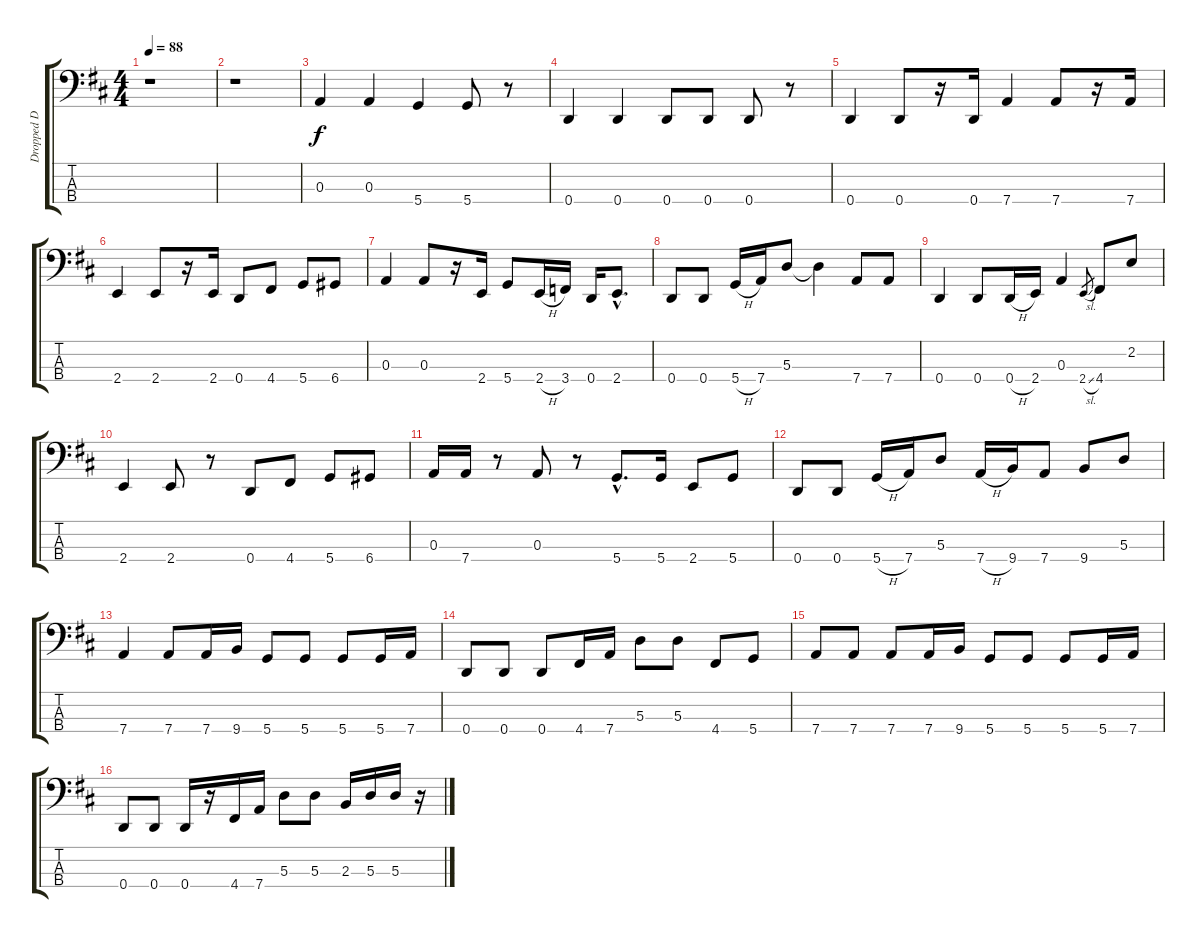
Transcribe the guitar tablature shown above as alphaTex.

\track ("Dropped D bass" "Dropped D ") {instrument electricbasspick}
\staff {score tabs}
\tuning (G2 D2 A1 D1) {hide}
\ts (4 4)
\tempo 88
\clef f4
\ks d
r.1{dy f instrument electricbasspick} |
r.1 |
0.3.4 0.3.4 5.4.4 5.4.8 r.8 |
0.4.4 0.4.4 0.4.8 0.4.8 0.4.8 r.8 |
0.4.4 0.4.8 r.16 0.4.16 7.4.4 7.4.8 r.16 7.4.16 |
2.4.4 2.4.8 r.16 2.4.16 0.4.8 4.4.8 5.4.8 6.4.8 |
0.3.4 0.3.8 r.16 2.4.16 5.4.8 2.4{h}.16 3.4.16 0.4.16 2.4{hac}.8{d} |
0.4.8 0.4.8 5.4{h}.16 7.4.16 5.3.8 5.3{t}.4 7.4.8 7.4.8 |
0.4.4 0.4.8 0.4{h}.16 2.4.16 0.3.4 2.4{sl}.8{gr} 4.4.8 2.2.8 |
2.4.4 2.4.8 r.8 0.4.8 4.4.8 5.4.8 6.4.8 |
0.3.16 7.4.16 r.8 0.3.8 r.8 5.4{hac}.8{d} 5.4.16 2.4.8 5.4.8 |
0.4.8 0.4.8 5.4{h}.16 7.4.16 5.3.8 7.4{h}.16 9.4.16 7.4.8 9.4.8 5.3.8 |
7.4.4 7.4.8 7.4.16 9.4.16 5.4.8 5.4.8 5.4.8 5.4.16 7.4.16 |
0.4.8 0.4.8 0.4.8 4.4.16 7.4.16 5.3.8 5.3.8 4.4.8 5.4.8 |
7.4.8 7.4.8 7.4.8 7.4.16 9.4.16 5.4.8 5.4.8 5.4.8 5.4.16 7.4.16 |
0.4.8 0.4.8 0.4.16 r.16 4.4.16 7.4.16 5.3.8 5.3.8 2.3.16 5.3.16 5.3.16 r.16
